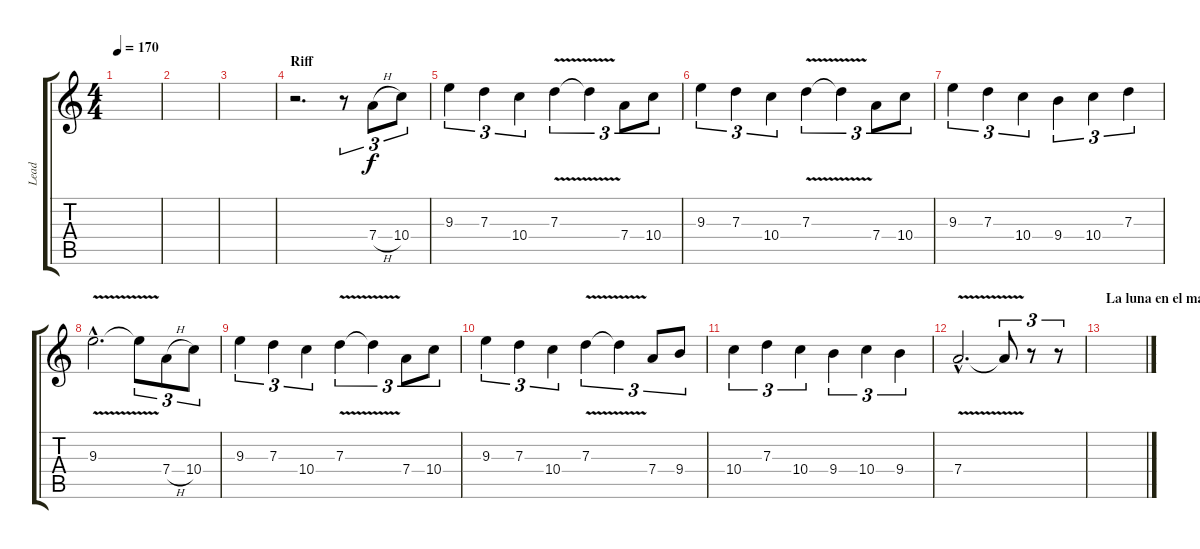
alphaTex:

\track ("Lead" "Lead") {instrument distortionguitar}
\staff {score tabs}
\tuning (E4 B3 G3 D3 A2 E2) {hide}
\ts (4 4)
\tempo 170
\clef g2
\ks c
|
|
|
\section ("" "Riff")
r.2{d} r.8{tu (3 2)} 7.4{h}.8{tu (3 2)} 10.4.8{tu (3 2)} |
9.3.4{tu (3 2)} 7.3.4{tu (3 2)} 10.4.4{tu (3 2)} 7.3{v}.4{tu (3 2)} 7.3{t}.4{tu (3 2)} 7.4.8{tu (3 2)} 10.4.8{tu (3 2)} |
9.3.4{tu (3 2)} 7.3.4{tu (3 2)} 10.4.4{tu (3 2)} 7.3{v}.4{tu (3 2)} 7.3{t}.4{tu (3 2)} 7.4.8{tu (3 2)} 10.4.8{tu (3 2)} |
9.3.4{tu (3 2)} 7.3.4{tu (3 2)} 10.4.4{tu (3 2)} 9.4.4{tu (3 2)} 10.4.4{tu (3 2)} 7.3.4{tu (3 2)} |
9.3{v hac}.2{d} 9.3{t}.8{tu (3 2)} 7.4{h}.8{tu (3 2)} 10.4.8{tu (3 2)} |
9.3.4{tu (3 2)} 7.3.4{tu (3 2)} 10.4.4{tu (3 2)} 7.3{v}.4{tu (3 2)} 7.3{t}.4{tu (3 2)} 7.4.8{tu (3 2)} 10.4.8{tu (3 2)} |
9.3.4{tu (3 2)} 7.3.4{tu (3 2)} 10.4.4{tu (3 2)} 7.3{v}.4{tu (3 2)} 7.3{t}.4{tu (3 2)} 7.4.8{tu (3 2)} 9.4.8{tu (3 2)} |
10.4.4{tu (3 2)} 7.3.4{tu (3 2)} 10.4.4{tu (3 2)} 9.4.4{tu (3 2)} 10.4.4{tu (3 2)} 9.4.4{tu (3 2)} |
7.4{v hac}.2{d} 7.4{t}.8{tu (3 2)} r.8{tu (3 2)} r.8{tu (3 2)} |
\section ("" "La luna en el mar rïela...")
